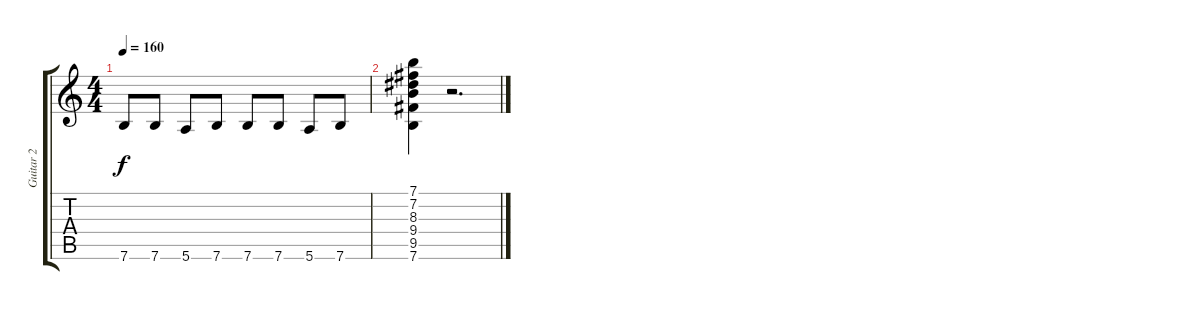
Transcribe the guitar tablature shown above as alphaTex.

\track ("Guitar 2" "Guitar 2") {instrument overdrivenguitar}
\staff {score tabs}
\tuning (E4 B3 G3 D3 A2 E2) {hide}
\ts (4 4)
\tempo 160
\clef g2
\ks c
7.6.8{dy f} 7.6.8 5.6.8 7.6.8 7.6.8 7.6.8 5.6.8 7.6.8 |
(7.1 7.2 8.3 9.4 9.5 7.6).4 r.2{d}
